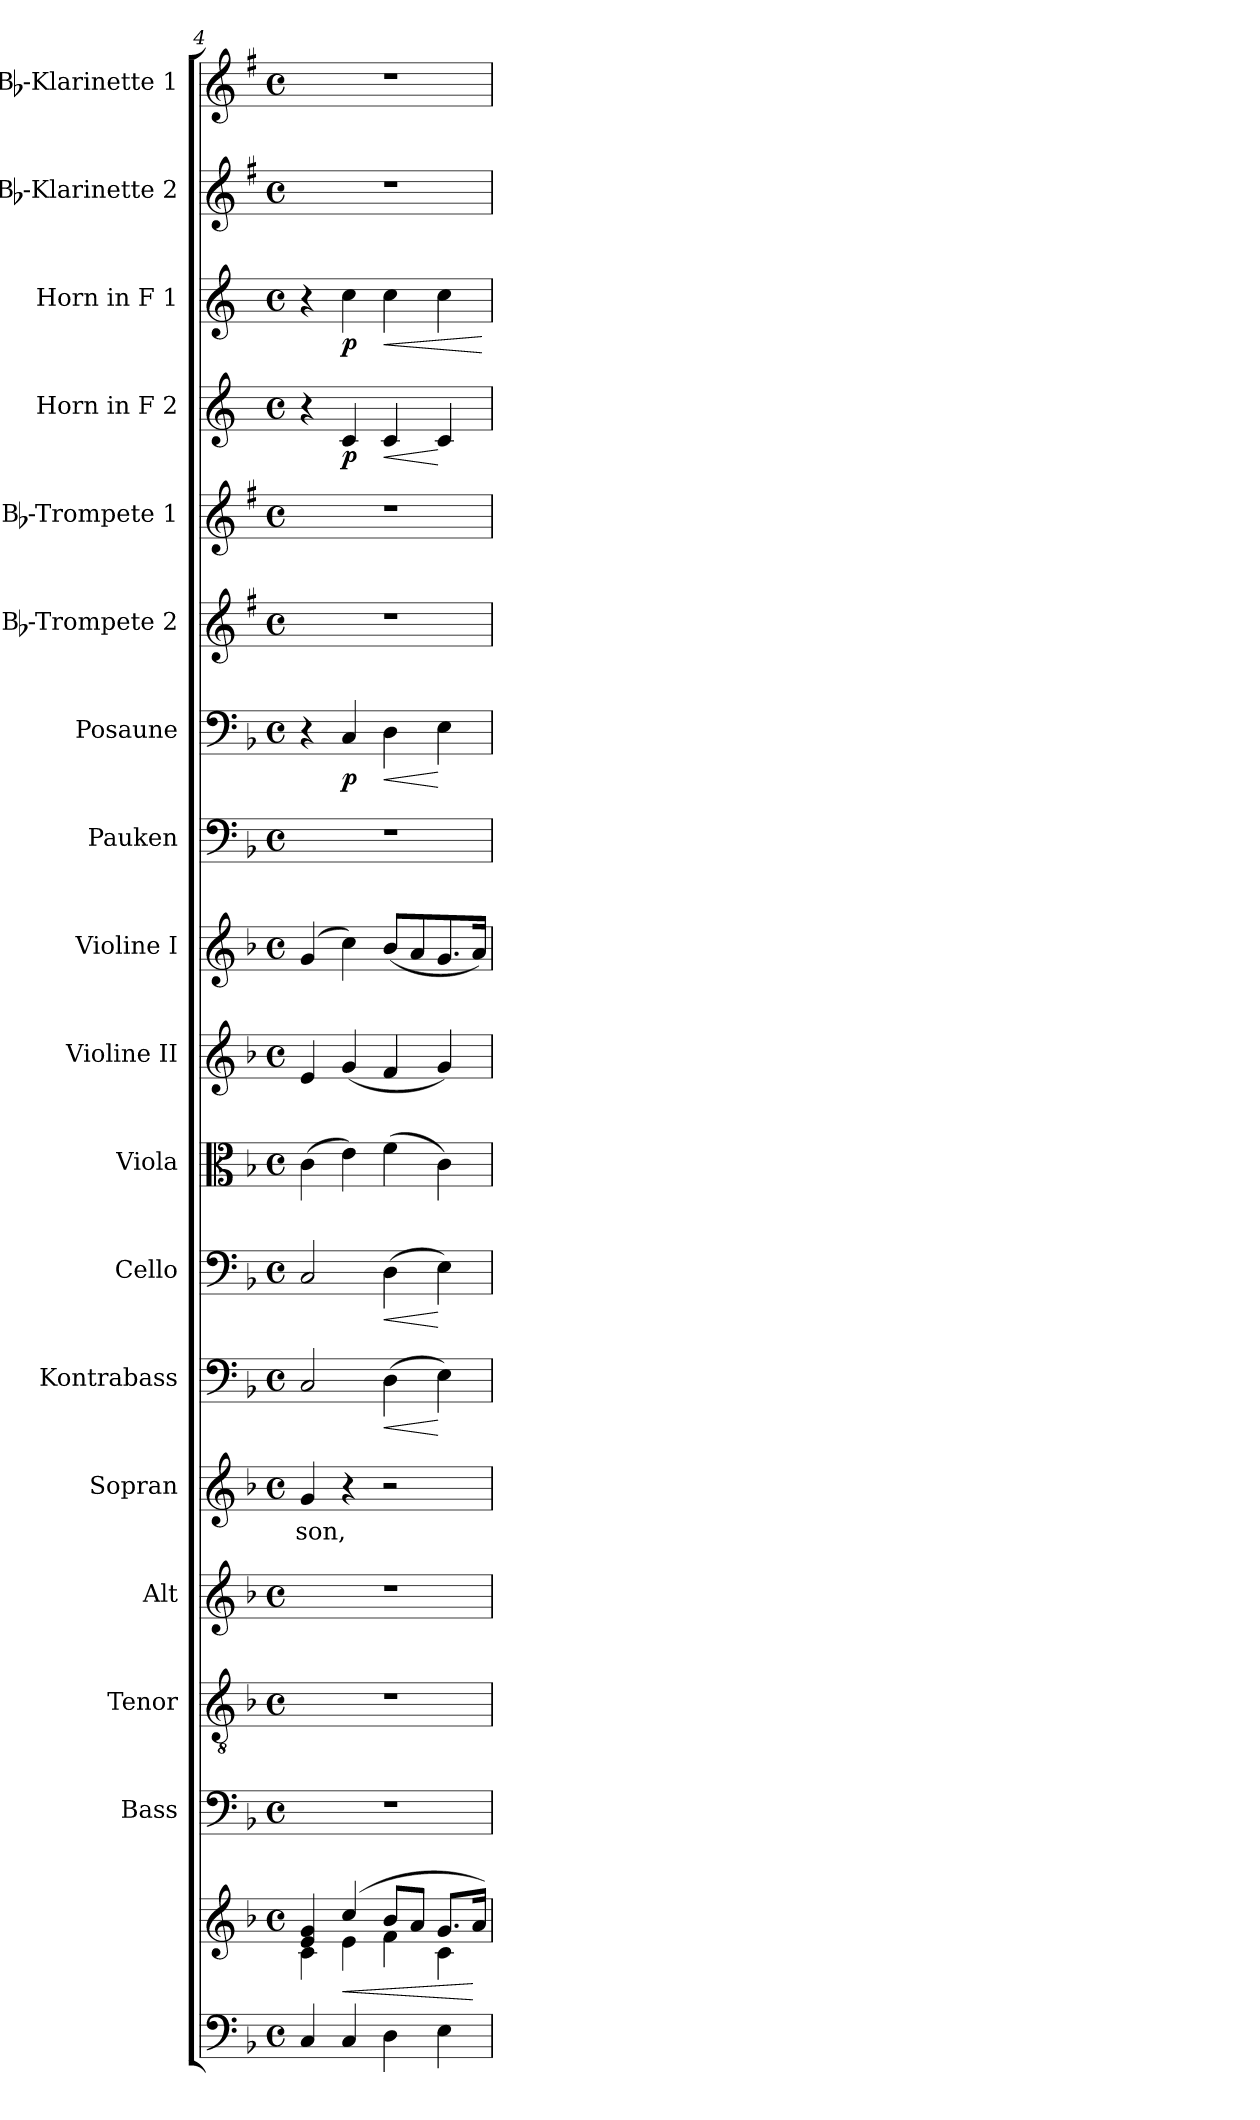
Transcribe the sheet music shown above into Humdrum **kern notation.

**kern	**kern	**dynam	**kern	**kern	**kern	**kern	**text	**kern	**dynam	**kern	**dynam	**kern	**kern	**kern	**kern	**kern	**dynam	**kern	**kern	**kern	**dynam	**kern	**dynam	**kern	**kern
*part18	*part18	*part18	*part17	*part16	*part15	*part14	*part14	*part13	*part13	*part12	*part12	*part11	*part10	*part9	*part8	*part7	*part7	*part6	*part5	*part4	*part4	*part3	*part3	*part2	*part1
*staff19	*staff18	*staff18/19	*staff17	*staff16	*staff15	*staff14	*staff14	*staff13	*staff13	*staff12	*staff12	*staff11	*staff10	*staff9	*staff8	*staff7	*staff7	*staff6	*staff5	*staff4	*staff4	*staff3	*staff3	*staff2	*staff1
*	*	*	*I"Bass	*I"Tenor	*I"Alt	*I"Sopran	*	*I"Kontrabass	*	*I"Cello	*	*I"Viola	*I"Violine II	*I"Violine I	*I"Pauken	*I"Posaune	*	*I"Bb-Trompete 2	*I"Bb-Trompete 1	*I"Horn in F 2	*	*I"Horn in F 1	*	*I"Bb-Klarinette 2	*I"Bb-Klarinette 1
*	*	*	*I'B.	*I'T.	*I'A.	*I'S.	*	*I'Kb.	*	*	*	*I'Vla.	*I'Vl. II	*I'Vl. I	*I'Pk.	*I'Pos.	*	*I'Bb Trp. 2	*I'Bb Trp. 1	*	*	*	*	*I'Bb Kl. 2	*I'Bb Kl. 1
*clefF4	*clefG2	*	*clefF4	*clefGv2	*clefG2	*clefG2	*	*clefF4	*	*clefF4	*	*clefC3	*clefG2	*clefG2	*clefF4	*clefF4	*	*clefG2	*clefG2	*clefG2	*	*clefG2	*	*clefG2	*clefG2
*	*	*	*	*	*	*	*	*ITrd7c12	*	*	*	*	*	*	*	*	*	*ITrd1c2	*ITrd1c2	*ITrd4c7	*	*ITrd4c7	*	*ITrd1c2	*ITrd1c2
*k[b-]	*k[b-]	*	*k[b-]	*k[b-]	*k[b-]	*k[b-]	*	*k[b-]	*	*k[b-]	*	*k[b-]	*k[b-]	*k[b-]	*k[b-]	*k[b-]	*	*k[b-]	*k[b-]	*k[b-]	*	*k[b-]	*	*k[b-]	*k[b-]
*F:	*F:	*	*F:	*F:	*F:	*F:	*	*F:	*	*F:	*	*F:	*F:	*F:	*F:	*F:	*	*F:	*F:	*F:	*	*F:	*	*F:	*F:
*M4/4	*M4/4	*	*M4/4	*M4/4	*M4/4	*M4/4	*	*M4/4	*	*M4/4	*	*M4/4	*M4/4	*M4/4	*M4/4	*M4/4	*	*M4/4	*M4/4	*M4/4	*	*M4/4	*	*M4/4	*M4/4
*met(c)	*met(c)	*	*met(c)	*met(c)	*met(c)	*met(c)	*	*met(c)	*	*met(c)	*	*met(c)	*met(c)	*met(c)	*met(c)	*met(c)	*	*met(c)	*met(c)	*met(c)	*	*met(c)	*	*met(c)	*met(c)
=4	=4	=4	=4	=4	=4	=4	=4	=4	=4	=4	=4	=4	=4	=4	=4	=4	=4	=4	=4	=4	=4	=4	=4	=4	=4
*	*^	*	*	*	*	*	*	*	*	*	*	*	*	*	*	*	*	*	*	*	*	*	*	*	*
!	!	!	!	!	!	!	!	!LO:LY:b	!	!	!	!	!	!	!	!	!	!	!	!	!	!	!	!	!	!
4C/	4e/ 4g/	4c\	.	1r	1r	1r	4g/	-son,	2CC/	.	2C/	.	(>4c\	4e/	(4g/	1r	4r	.	1r	1r	4r	.	4r	.	1r	1r
!	!	!	!LO:HP:b	!	!	!	!	!	!	!	!	!	!	!	!	!	!	!LO:DY:b	!	!	!	!LO:DY:b	!	!LO:DY:b	!	!
4C/	(4cc/	4e\	<	.	.	.	4r	.	.	.	.	.	4e\)	(<4g/	4cc\)	.	4C/	p	.	.	4F/	p	4f\	p	.	.
!	!	!	!	!	!	!	!	!	!	!LO:HP:b	!	!LO:HP:b	!	!	!	!	!	!LO:HP:b	!	!	!	!LO:HP:b	!	!LO:HP:b	!	!
4D\	8b-/L	4f\	.	.	.	.	2r	.	(>4DD\	<	(>4D\	<	(>4f\	4f/	(<8b-/L	.	4D\	<	.	.	4F/	<	4f\	<	.	.
.	8a/J	.	.	.	.	.	.	.	.	.	.	.	.	.	8a/	.	.	.	.	.	.	.	.	.	.	.
4E\	8.g/L	4c\	.	.	.	.	.	.	4EE\)	[	4E\)	[	4c\)	4g/)	8.g/	.	4E\	[	.	.	4F/	[	4f\	.	.	.
.	16a/Jk)	.	[	.	.	.	.	.	.	.	.	.	.	.	16a/Jk)	.	.	.	.	.	.	.	.	.	.	.
*	*v	*v	*	*	*	*	*	*	*	*	*	*	*	*	*	*	*	*	*	*	*	*	*	*	*	*
.	.	.	.	.	.	.	.	.	.	.	.	.	.	.	.	.	.	.	.	.	.	.	[	.	.
=	=	=	=	=	=	=	=	=	=	=	=	=	=	=	=	=	=	=	=	=	=	=	=	=	=
*-	*-	*-	*-	*-	*-	*-	*-	*-	*-	*-	*-	*-	*-	*-	*-	*-	*-	*-	*-	*-	*-	*-	*-	*-	*-
